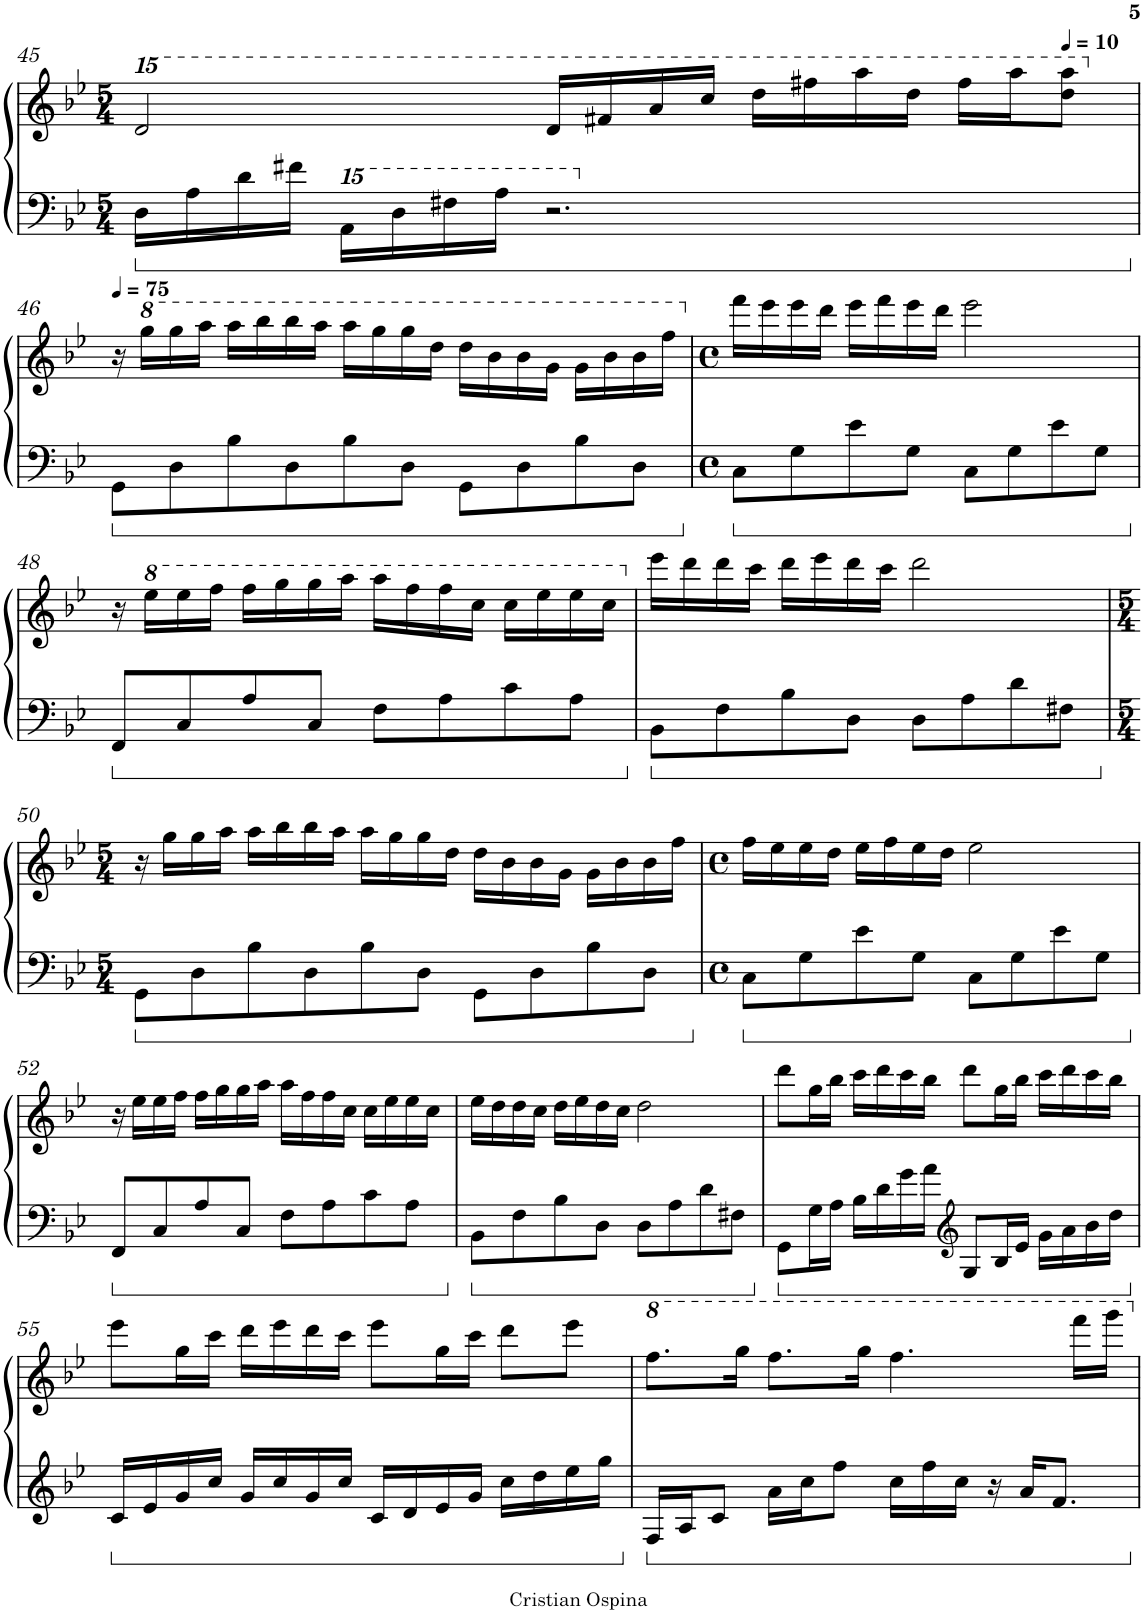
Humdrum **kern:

**kern	**kern
*part1	*part1
*staff2	*staff1
*I"Piano	*
*I'Pno.	*
!!LO:PB:g=z
*clefF4	*clefG2
*k[b-e-]	*k[b-e-]
*M5/4	*M5/4
*	*15ma
=45	=45
16D\LL	2ddd/
16A\	.
16d\	.
16f#X\JJ	.
*15ma	*
16a\LL	.
16dd\	.
16ff#X\	.
16aa\JJ	.
2.r	16ddd/LL
.	16fff#X/
.	16aaa/
.	16cccc/JJ
.	16dddd\LL
.	16ffff#X\
.	16aaaa\
.	16dddd\JJ
.	16ffff#\LL
.	16aaaa\J
*	*MM10
.	8dddd\ 8aaaa\J
!!LO:LB:g=z
=46	=46
*X15ma	*
*	*X15ma
*	*MM75
8GG\L	16r
*	*8va
.	16ggg\LL
8D\	16ggg\
.	16aaa\JJ
8B-\	16aaa\LL
.	16bbb-\
8D\	16bbb-\
.	16aaa\JJ
8B-\	16aaa\LL
.	16ggg\
8D\J	16ggg\
.	16ddd\JJ
8GG\L	16ddd\LL
.	16bb-\
8D\	16bb-\
.	16gg\JJ
8B-\	16gg\LL
.	16bb-\
8D\J	16bb-\
.	16fff\JJ
=47	=47
*M4/4	*M4/4
*met(c)	*met(c)
*	*X8va
8C\L	16fff\LL
.	16eee-\
8G\	16eee-\
.	16ddd\JJ
8e-\	16eee-\LL
.	16fff\
8G\J	16eee-\
.	16ddd\JJ
8C\L	2eee-\
8G\	.
8e-\	.
8G\J	.
!!LO:LB:g=z
=48	=48
8FF/L	16r
*	*8va
.	16eee-\LL
8C/	16eee-\
.	16fff\JJ
8A/	16fff\LL
.	16ggg\
8C/J	16ggg\
.	16aaa\JJ
8F\L	16aaa\LL
.	16fff\
8A\	16fff\
.	16ccc\JJ
8c\	16ccc\LL
.	16eee-\
8A\J	16eee-\
.	16ccc\JJ
=49	=49
*	*X8va
8BB-\L	16eee-\LL
.	16ddd\
8F\	16ddd\
.	16ccc\JJ
8B-\	16ddd\LL
.	16eee-\
8D\J	16ddd\
.	16ccc\JJ
8D\L	2ddd\
8A\	.
8d\	.
8F#X\J	.
!!LO:LB:g=z
=50	=50
*M5/4	*M5/4
8GG\L	16r
.	16gg\LL
8D\	16gg\
.	16aa\JJ
8B-\	16aa\LL
.	16bb-\
8D\	16bb-\
.	16aa\JJ
8B-\	16aa\LL
.	16gg\
8D\J	16gg\
.	16dd\JJ
8GG\L	16dd\LL
.	16b-\
8D\	16b-\
.	16g\JJ
8B-\	16g\LL
.	16b-\
8D\J	16b-\
.	16ff\JJ
=51	=51
*M4/4	*M4/4
*met(c)	*met(c)
8C\L	16ff\LL
.	16ee-\
8G\	16ee-\
.	16dd\JJ
8e-\	16ee-\LL
.	16ff\
8G\J	16ee-\
.	16dd\JJ
8C\L	2ee-\
8G\	.
8e-\	.
8G\J	.
!!LO:LB:g=z
=52	=52
8FF/L	16r
.	16ee-\LL
8C/	16ee-\
.	16ff\JJ
8A/	16ff\LL
.	16gg\
8C/J	16gg\
.	16aa\JJ
8F\L	16aa\LL
.	16ff\
8A\	16ff\
.	16cc\JJ
8c\	16cc\LL
.	16ee-\
8A\J	16ee-\
.	16cc\JJ
=53	=53
8BB-\L	16ee-\LL
.	16dd\
8F\	16dd\
.	16cc\JJ
8B-\	16dd\LL
.	16ee-\
8D\J	16dd\
.	16cc\JJ
8D\L	2dd\
8A\	.
8d\	.
8F#X\J	.
=54	=54
8GG\L	8ddd\L
16G\L	16gg\L
16A\JJ	16bb-\JJ
16B-\LL	16ccc\LL
16d\	16ddd\
16g\	16ccc\
16a\JJ	16bb-\JJ
*clefG2	*
8G/L	8ddd\L
16B-/L	16gg\L
16e-/JJ	16bb-\JJ
16g\LL	16ccc\LL
16a\	16ddd\
16b-\	16ccc\
16dd\JJ	16bb-\JJ
!!LO:LB:g=z
=55	=55
16c/LL	8eee-\L
16e-/	.
16g/	16gg\L
16cc/JJ	16ccc\JJ
16g/LL	16ddd\LL
16cc/	16eee-\
16g/	16ddd\
16cc/JJ	16ccc\JJ
16c/LL	8eee-\L
16d/	.
16e-/	16gg\L
16g/JJ	16ccc\JJ
16cc\LL	8ddd\L
16dd\	.
16ee-\	8eee-\J
16gg\JJ	.
=56	=56
*	*8va
16F/LL	8.fff\L
16A/J	.
8c/J	.
.	16ggg\Jk
16a\LL	8.fff\L
16cc\J	.
8ff\J	.
.	16ggg\Jk
16cc\LL	4.fff\
16ff\	.
16cc\JJ	.
16r	.
16a/KL	.
8.f/J	.
.	16ffff\LL
.	16gggg\JJ
*	*X8va
=	=
*-	*-
